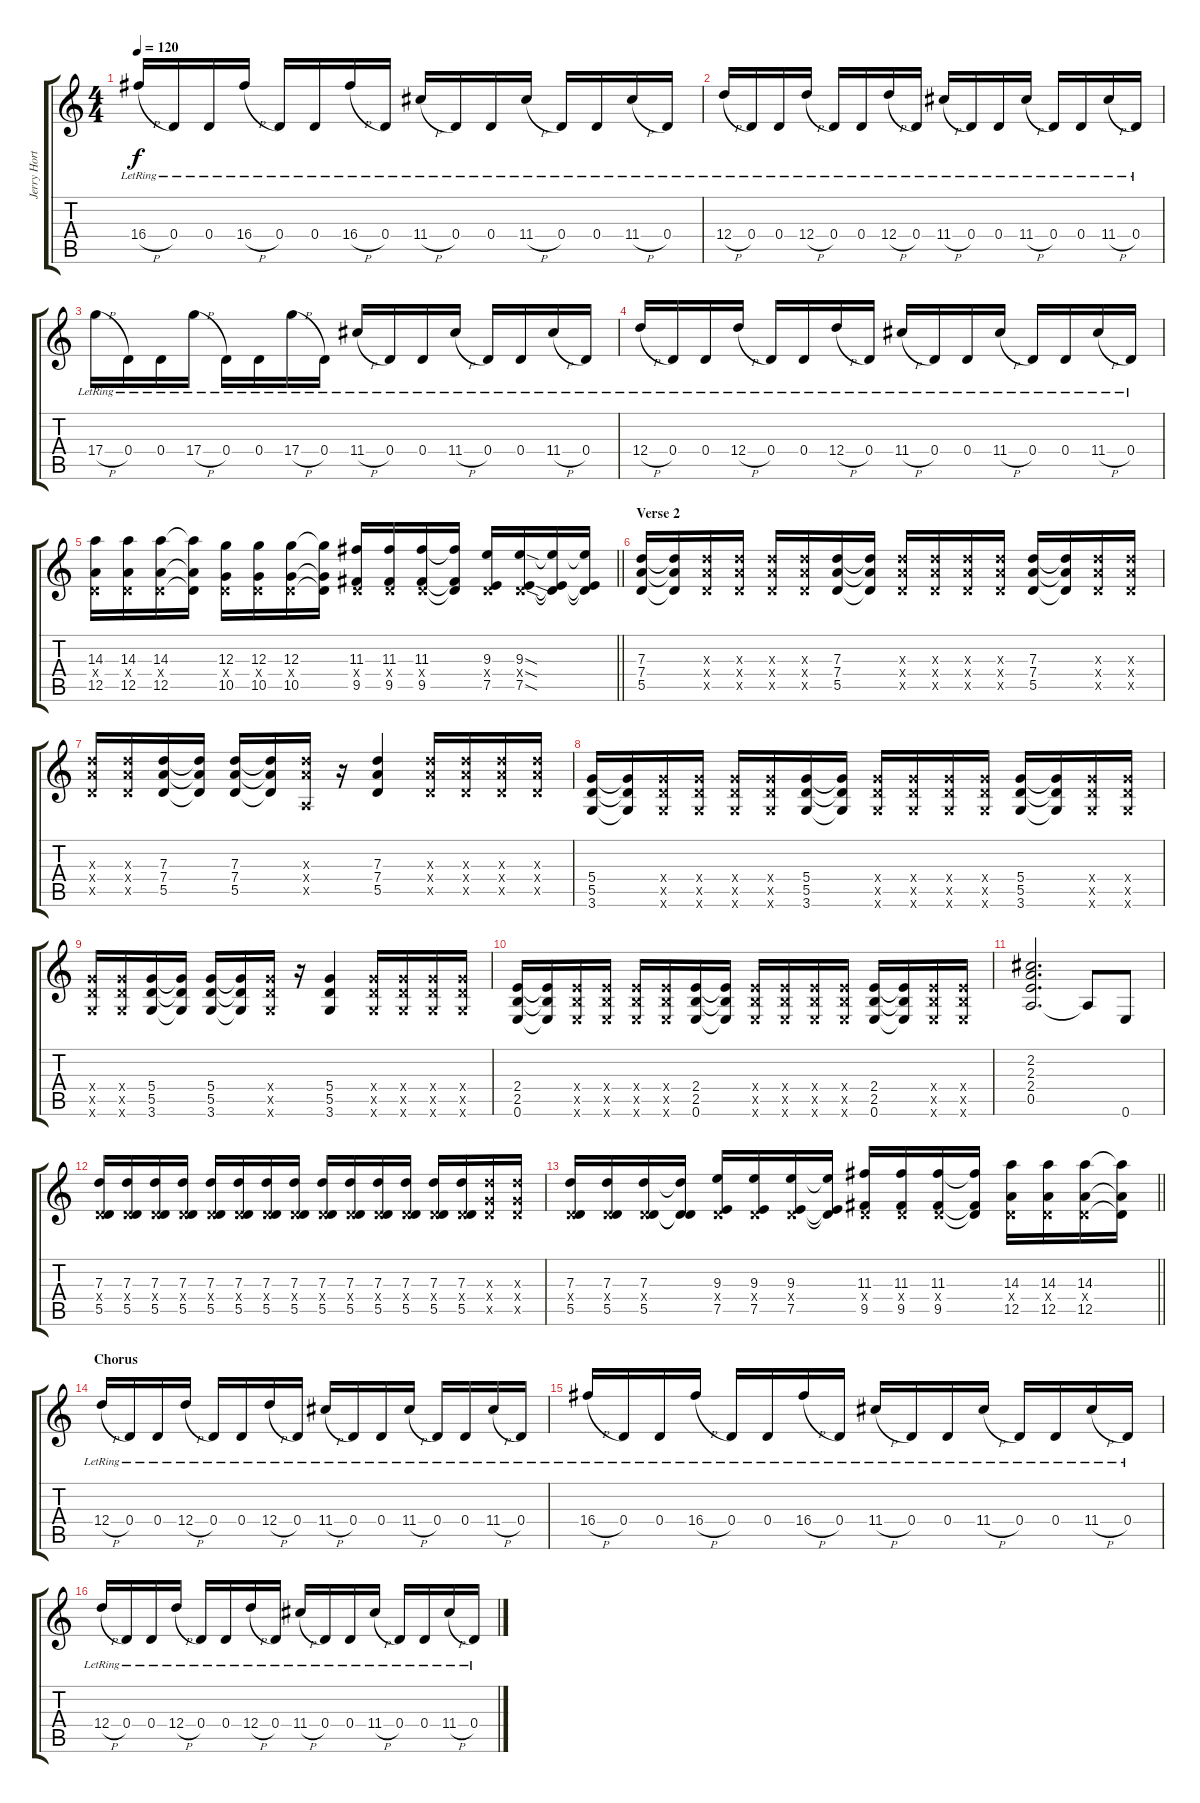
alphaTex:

\track ("Jerry Horton" "Jerry Hort") {instrument distortionguitar}
\staff {score tabs}
\tuning (E4 B3 G3 D3 A2 E2) {hide}
\ts (4 4)
\tempo 120
\clef g2
\ks c
16.4{h lr}.16{dy f} 0.4{lr}.16 0.4{lr}.16 16.4{h lr}.16 0.4{lr}.16 0.4{lr}.16 16.4{h lr}.16 0.4{lr}.16 11.4{h lr}.16 0.4{lr}.16 0.4{lr}.16 11.4{h lr}.16 0.4{lr}.16 0.4{lr}.16 11.4{h lr}.16 0.4{lr}.16 |
12.4{h lr}.16 0.4{lr}.16 0.4{lr}.16 12.4{h lr}.16 0.4{lr}.16 0.4{lr}.16 12.4{h lr}.16 0.4{lr}.16 11.4{h lr}.16 0.4{lr}.16 0.4{lr}.16 11.4{h lr}.16 0.4{lr}.16 0.4{lr}.16 11.4{h lr}.16 0.4{lr}.16 |
17.4{h lr}.16 0.4{lr}.16 0.4{lr}.16 17.4{h lr}.16 0.4{lr}.16 0.4{lr}.16 17.4{h lr}.16 0.4{lr}.16 11.4{h lr}.16 0.4{lr}.16 0.4{lr}.16 11.4{h lr}.16 0.4{lr}.16 0.4{lr}.16 11.4{h lr}.16 0.4{lr}.16 |
12.4{h lr}.16 0.4{lr}.16 0.4{lr}.16 12.4{h lr}.16 0.4{lr}.16 0.4{lr}.16 12.4{h lr}.16 0.4{lr}.16 11.4{h lr}.16 0.4{lr}.16 0.4{lr}.16 11.4{h lr}.16 0.4{lr}.16 0.4{lr}.16 11.4{h lr}.16 0.4{lr}.16 |
\barLineRight lightlight
(14.3 0.4{x} 12.5).16 (14.3 0.4{x} 12.5).16 (14.3 0.4{x} 12.5).16 (14.3{t} 0.4{t} 12.5{t}).16 (12.3 0.4{x} 10.5).16 (12.3 0.4{x} 10.5).16 (12.3 0.4{x} 10.5).16 (12.3{t} 0.4{t} 10.5{t}).16 (11.3 0.4{x} 9.5).16 (11.3 0.4{x} 9.5).16 (11.3 0.4{x} 9.5).16 (11.3{t} 0.4{t} 9.5{t}).16 (9.3 0.4{x} 7.5).16 (9.3{sod} 0.4{sod x} 7.5{sod}).16 (9.3{t} 0.4{t} 7.5{t}).16 (9.3{t} 0.4{t} 7.5{t}).16 |
\section ("" "Verse 2")
(7.3 7.4 5.5).16 (7.3{t} 7.4{t} 5.5{t}).16 (7.3{x} 7.4{x} 5.5{x}).16 (7.3{x} 7.4{x} 5.5{x}).16 (7.3{x} 7.4{x} 5.5{x}).16 (7.3{x} 7.4{x} 5.5{x}).16 (7.3 7.4 5.5).16 (7.3{t} 7.4{t} 5.5{t}).16 (7.3{x} 7.4{x} 5.5{x}).16 (7.3{x} 7.4{x} 5.5{x}).16 (7.3{x} 7.4{x} 5.5{x}).16 (7.3{x} 7.4{x} 5.5{x}).16 (7.3 7.4 5.5).16 (7.3{t} 7.4{t} 5.5{t}).16 (7.3{x} 7.4{x} 5.5{x}).16 (7.3{x} 7.4{x} 5.5{x}).16 |
(7.3{x} 7.4{x} 5.5{x}).16 (7.3{x} 7.4{x} 5.5{x}).16 (7.3 7.4 5.5).16 (7.3{t} 7.4{t} 5.5{t}).16 (7.3 7.4 5.5).16 (7.3{t} 7.4{t} 5.5{t}).16 (7.3{x} 7.4{x} 0.5{x}).16 r.16 (7.3 7.4 5.5).4 (7.3{x} 7.4{x} 5.5{x}).16 (7.3{x} 7.4{x} 5.5{x}).16 (7.3{x} 7.4{x} 5.5{x}).16 (7.3{x} 7.4{x} 5.5{x}).16 |
(5.4 5.5 3.6).16 (5.4{t} 5.5{t} 3.6{t}).16 (5.4{x} 5.5{x} 3.6{x}).16 (5.4{x} 5.5{x} 3.6{x}).16 (5.4{x} 5.5{x} 3.6{x}).16 (5.4{x} 5.5{x} 3.6{x}).16 (5.4 5.5 3.6).16 (5.4{t} 5.5{t} 3.6{t}).16 (5.4{x} 5.5{x} 3.6{x}).16 (5.4{x} 5.5{x} 3.6{x}).16 (5.4{x} 5.5{x} 3.6{x}).16 (5.4{x} 5.5{x} 3.6{x}).16 (5.4 5.5 3.6).16 (5.4{t} 5.5{t} 3.6{t}).16 (5.4{x} 5.5{x} 3.6{x}).16 (5.4{x} 5.5{x} 3.6{x}).16 |
(5.4{x} 5.5{x} 3.6{x}).16 (5.4{x} 5.5{x} 3.6{x}).16 (5.4 5.5 3.6).16 (5.4{t} 5.5{t} 3.6{t}).16 (5.4 5.5 3.6).16 (5.4{t} 5.5{t} 3.6{t}).16 (5.4{x} 5.5{x} 3.6{x}).16 r.16 (5.4 5.5 3.6).4 (5.4{x} 5.5{x} 3.6{x}).16 (5.4{x} 5.5{x} 3.6{x}).16 (5.4{x} 5.5{x} 3.6{x}).16 (5.4{x} 5.5{x} 3.6{x}).16 |
(2.4 2.5 0.6).16 (2.4{t} 2.5{t} 0.6{t}).16 (2.4{x} 2.5{x} 0.6{x}).16 (2.4{x} 2.5{x} 0.6{x}).16 (2.4{x} 2.5{x} 0.6{x}).16 (2.4{x} 2.5{x} 0.6{x}).16 (2.4 2.5 0.6).16 (2.4{t} 2.5{t} 0.6{t}).16 (2.4{x} 2.5{x} 0.6{x}).16 (2.4{x} 2.5{x} 0.6{x}).16 (2.4{x} 2.5{x} 0.6{x}).16 (2.4{x} 2.5{x} 0.6{x}).16 (2.4 2.5 0.6).16 (2.4{t} 2.5{t} 0.6{t}).16 (2.4{x} 2.5{x} 0.6{x}).16 (2.4{x} 2.5{x} 0.6{x}).16 |
(2.2 2.3 2.4 0.5).2{d} 0.5{t}.8 0.6.8 |
(7.3 0.4{x} 5.5).16 (7.3 0.4{x} 5.5).16 (7.3 0.4{x} 5.5).16 (7.3 0.4{x} 5.5).16 (7.3 0.4{x} 5.5).16 (7.3 0.4{x} 5.5).16 (7.3 0.4{x} 5.5).16 (7.3 0.4{x} 5.5).16 (7.3 0.4{x} 5.5).16 (7.3 0.4{x} 5.5).16 (7.3 0.4{x} 5.5).16 (7.3 0.4{x} 5.5).16 (7.3 0.4{x} 5.5).16 (7.3 0.4{x} 5.5).16 (7.3{x} 5.4{x} 5.5{x}).16 (7.3{x} 5.4{x} 5.5{x}).16 |
\barLineRight lightlight
(7.3 0.4{x} 5.5).16 (7.3 0.4{x} 5.5).16 (7.3 0.4{x} 5.5).16 (7.3{t} 0.4{t} 5.5{t}).16 (9.3 0.4{x} 7.5).16 (9.3 0.4{x} 7.5).16 (9.3 0.4{x} 7.5).16 (9.3{t} 0.4{t} 7.5{t}).16 (11.3 0.4{x} 9.5).16 (11.3 0.4{x} 9.5).16 (11.3 0.4{x} 9.5).16 (11.3{t} 0.4{t} 9.5{t}).16 (14.3 0.4{x} 12.5).16 (14.3 0.4{x} 12.5).16 (14.3 0.4{x} 12.5).16 (14.3{t} 0.4{t} 12.5{t}).16 |
\section ("" "Chorus")
12.4{h lr}.16 0.4{lr}.16 0.4{lr}.16 12.4{h lr}.16 0.4{lr}.16 0.4{lr}.16 12.4{h lr}.16 0.4{lr}.16 11.4{h lr}.16 0.4{lr}.16 0.4{lr}.16 11.4{h lr}.16 0.4{lr}.16 0.4{lr}.16 11.4{h lr}.16 0.4{lr}.16 |
16.4{h lr}.16 0.4{lr}.16 0.4{lr}.16 16.4{h lr}.16 0.4{lr}.16 0.4{lr}.16 16.4{h lr}.16 0.4{lr}.16 11.4{h lr}.16 0.4{lr}.16 0.4{lr}.16 11.4{h lr}.16 0.4{lr}.16 0.4{lr}.16 11.4{h lr}.16 0.4{lr}.16 |
12.4{h lr}.16 0.4{lr}.16 0.4{lr}.16 12.4{h lr}.16 0.4{lr}.16 0.4{lr}.16 12.4{h lr}.16 0.4{lr}.16 11.4{h lr}.16 0.4{lr}.16 0.4{lr}.16 11.4{h lr}.16 0.4{lr}.16 0.4{lr}.16 11.4{h lr}.16 0.4{lr}.16
